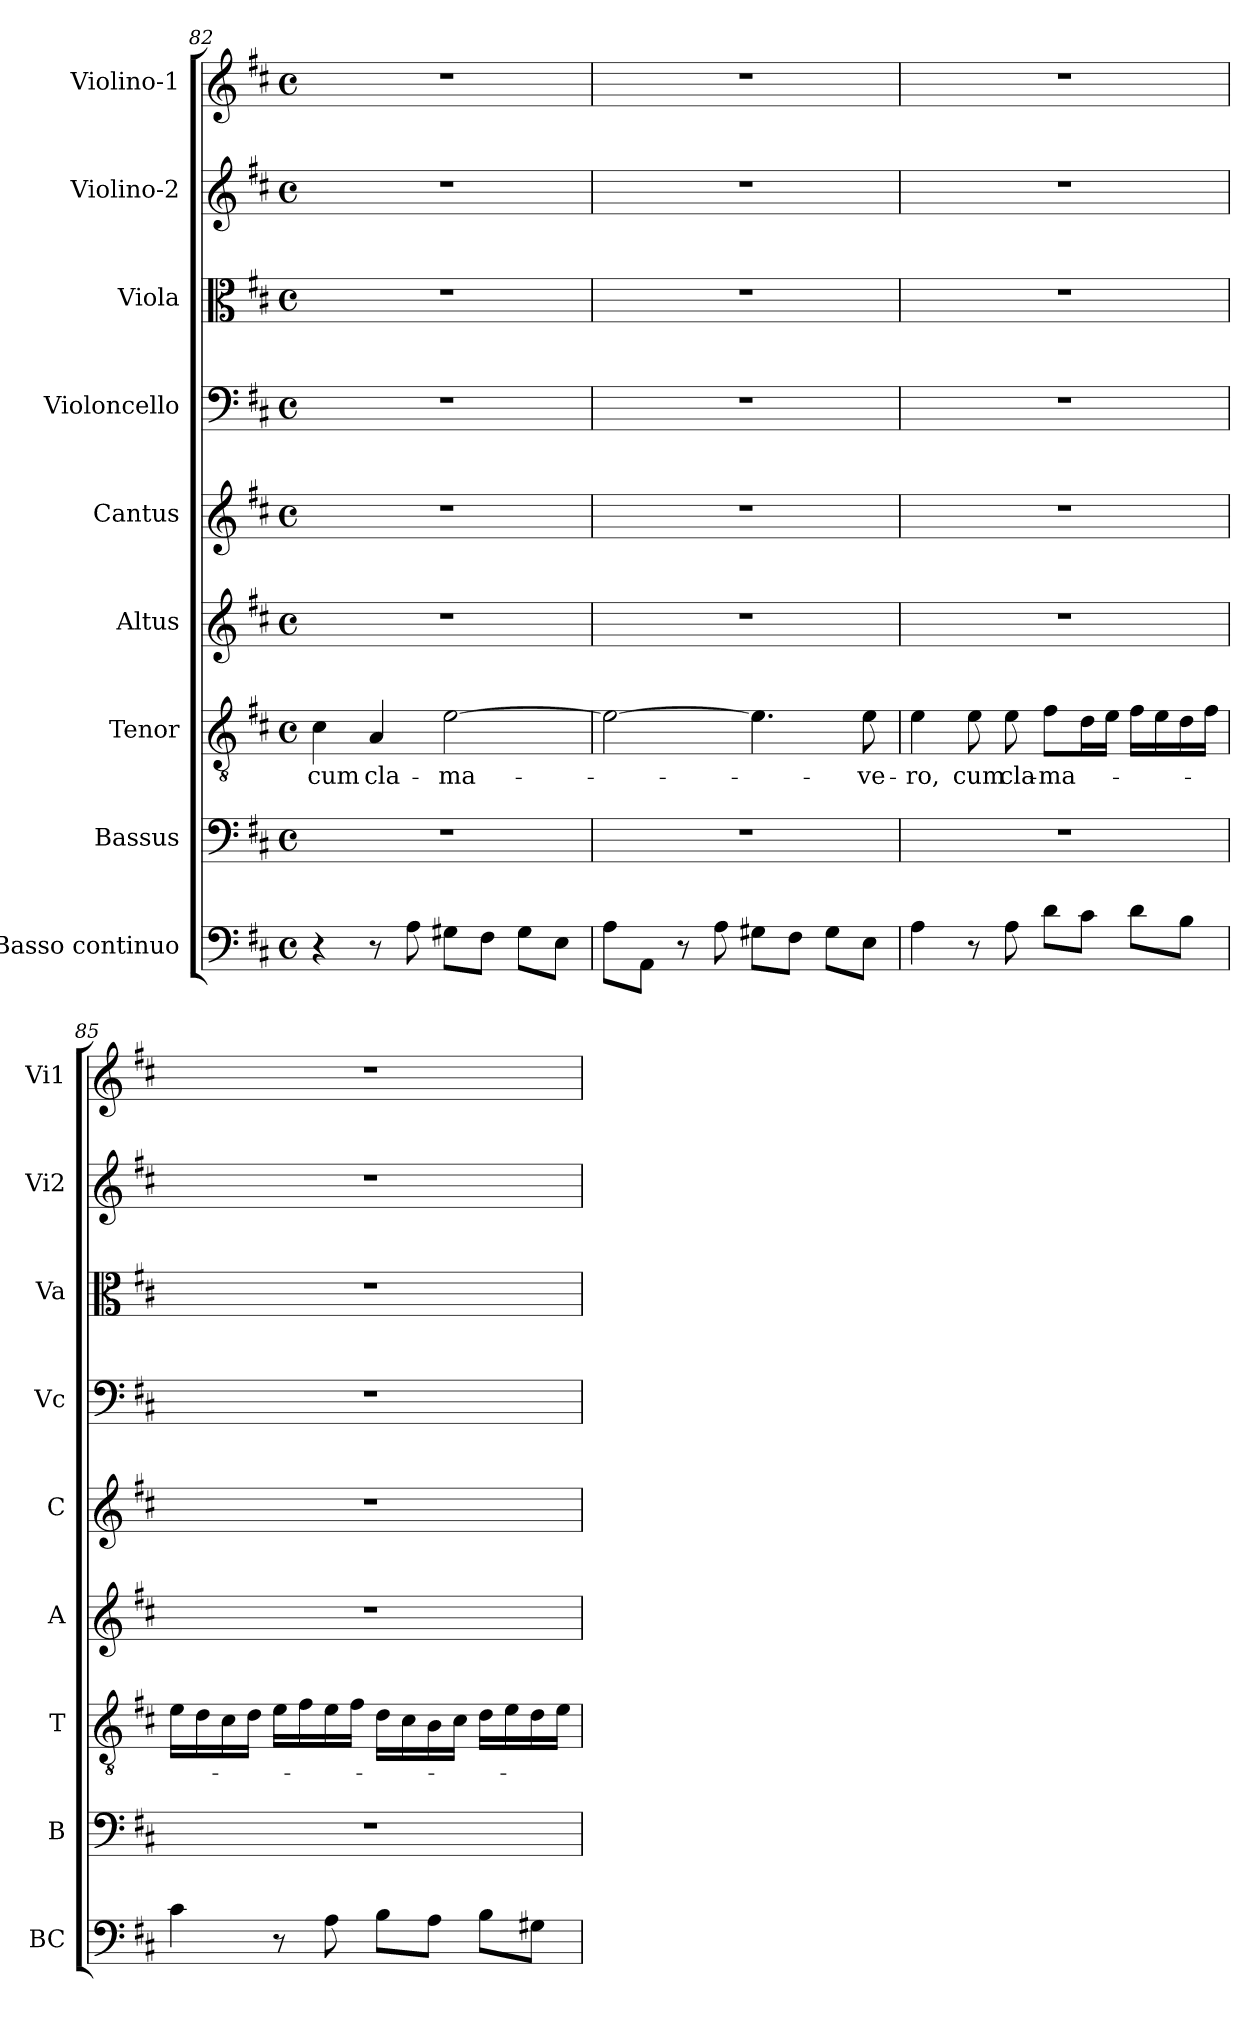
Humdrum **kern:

**kern	**kern	**kern	**text	**kern	**kern	**kern	**kern	**kern	**kern
*part9	*part8	*part7	*part7	*part6	*part5	*part4	*part3	*part2	*part1
*staff9	*staff8	*staff7	*staff7	*staff6	*staff5	*staff4	*staff3	*staff2	*staff1
*I"Basso continuo	*I"Bassus	*I"Tenor	*	*I"Altus	*I"Cantus	*I"Violoncello	*I"Viola	*I"Violino-2	*I"Violino-1
*I'BC	*I'B	*I'T	*	*I'A	*I'C	*I'Vc	*I'Va	*I'Vi2	*I'Vi1
*clefF4	*clefF4	*clefGv2	*	*clefG2	*clefG2	*clefF4	*clefC3	*clefG2	*clefG2
*k[f#c#]	*k[f#c#]	*k[f#c#]	*	*k[f#c#]	*k[f#c#]	*k[f#c#]	*k[f#c#]	*k[f#c#]	*k[f#c#]
*D:	*D:	*D:	*	*D:	*D:	*D:	*D:	*D:	*D:
*M4/4	*M4/4	*M4/4	*	*M4/4	*M4/4	*M4/4	*M4/4	*M4/4	*M4/4
*met(c)	*met(c)	*met(c)	*	*met(c)	*met(c)	*met(c)	*met(c)	*met(c)	*met(c)
=82	=82	=82	=82	=82	=82	=82	=82	=82	=82
!	!	!	!LO:LY:b	!	!	!	!	!	!
4r	1r	4c#\	cum	1r	1r	1r	1r	1r	1r
!	!	!	!LO:LY:b	!	!	!	!	!	!
8r	.	4A/	cla-	.	.	.	.	.	.
8A\	.	.	.	.	.	.	.	.	.
!	!	!	!LO:LY:b	!	!	!	!	!	!
8G#X\L	.	[2e\	-ma-	.	.	.	.	.	.
8F#\J	.	.	.	.	.	.	.	.	.
8G#\L	.	.	.	.	.	.	.	.	.
8E\J	.	.	.	.	.	.	.	.	.
=83	=83	=83	=83	=83	=83	=83	=83	=83	=83
8A\L	1r	2e\_	.	1r	1r	1r	1r	1r	1r
8AA\J	.	.	.	.	.	.	.	.	.
8r	.	.	.	.	.	.	.	.	.
8A\	.	.	.	.	.	.	.	.	.
8G#X\L	.	4.e\]	.	.	.	.	.	.	.
8F#\J	.	.	.	.	.	.	.	.	.
8G#\L	.	.	.	.	.	.	.	.	.
!	!	!	!LO:LY:b	!	!	!	!	!	!
8E\J	.	8e\	-ve-	.	.	.	.	.	.
=84	=84	=84	=84	=84	=84	=84	=84	=84	=84
!	!	!	!LO:LY:b	!	!	!	!	!	!
4A\	1r	4e\	-ro,	1r	1r	1r	1r	1r	1r
!	!	!	!LO:LY:b	!	!	!	!	!	!
8r	.	8e\	cum	.	.	.	.	.	.
!	!	!	!LO:LY:b	!	!	!	!	!	!
8A\	.	8e\	cla-	.	.	.	.	.	.
!	!	!	!LO:LY:b	!	!	!	!	!	!
8d\L	.	8f#\L	-ma-	.	.	.	.	.	.
8c#\J	.	16d\L	.	.	.	.	.	.	.
.	.	16e\JJ	.	.	.	.	.	.	.
8d\L	.	16f#\LL	.	.	.	.	.	.	.
.	.	16e\	.	.	.	.	.	.	.
8B\J	.	16d\	.	.	.	.	.	.	.
.	.	16f#\JJ	.	.	.	.	.	.	.
=85	=85	=85	=85	=85	=85	=85	=85	=85	=85
4c#\	1r	16e\LL	.	1r	1r	1r	1r	1r	1r
.	.	16d\	.	.	.	.	.	.	.
.	.	16c#\	.	.	.	.	.	.	.
.	.	16d\JJ	.	.	.	.	.	.	.
8r	.	16e\LL	.	.	.	.	.	.	.
.	.	16f#\	.	.	.	.	.	.	.
8A\	.	16e\	.	.	.	.	.	.	.
.	.	16f#\JJ	.	.	.	.	.	.	.
8B\L	.	16d\LL	.	.	.	.	.	.	.
.	.	16c#\	.	.	.	.	.	.	.
8A\J	.	16B\	.	.	.	.	.	.	.
.	.	16c#\JJ	.	.	.	.	.	.	.
8B\L	.	16d\LL	.	.	.	.	.	.	.
.	.	16e\	.	.	.	.	.	.	.
8G#X\J	.	16d\	.	.	.	.	.	.	.
.	.	16e\JJ	.	.	.	.	.	.	.
=	=	=	=	=	=	=	=	=	=
*-	*-	*-	*-	*-	*-	*-	*-	*-	*-
